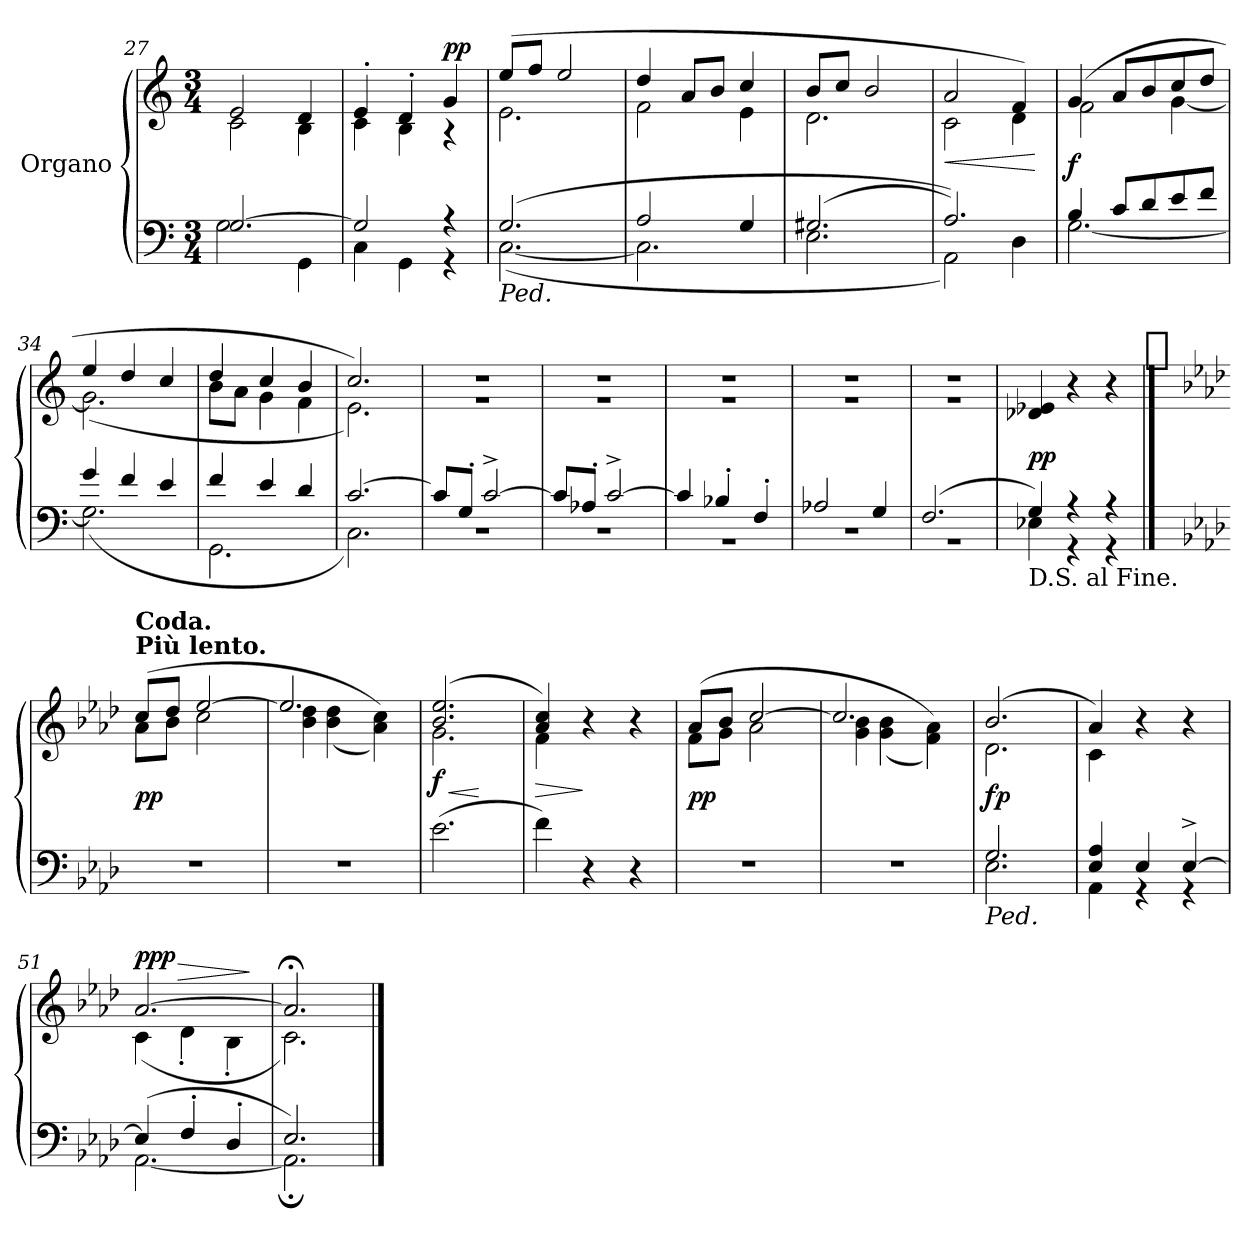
**kern	**kern	**dynam
*part1	*part1	*part1
*staff2	*staff1	*staff1/2
*I"Organo	*	*
*clefF4	*clefG2	*
*k[]	*k[]	*
*M3/4	*M3/4	*
=27	=27	=27
*^	*^	*
[2.G/	2G\	2e/	2c\	.
.	4GG\	4d/	4B\	.
=28	=28	=28	=28	=28
2G/]	4C\	4e'/	4c\	.
.	4GG\	4d'/	4B\	.
!	!	!	!	!LO:DY:a
4rA	4r	4g/	4r	pp
=29	=29	=29	=29	=29
!LO:TX:b:i:t=Ped.	!	!	!	!
(2.G/	([2.C\	(8ee/L	2.e\	.
.	.	8ff/J	.	.
.	.	2ee/	.	.
=30	=30	=30	=30	=30
2A/	2.C\]	4dd/	2f\	.
.	.	8a/L	.	.
.	.	8b/J	.	.
4G/	.	4cc/	4e\	.
=31	=31	=31	=31	=31
(2.G#X/	2.E\	8b/L	2.d\	.
.	.	8cc/J	.	.
.	.	2b/	.	.
=32	=32	=32	=32	=32
2.A/))	2AA\)	2a/	2c\	<
.	4D\	4f/)	4d\	.
*v	*v	*	*	*
*	*v	*v	*
.	.	[
=33	=33	=33
*^	*^	*
4B/	[2.G\	(4g/	2f\	f
8c/L	.	8a/L	.	.
8d/	.	8b/	.	.
8e/	.	8cc/	[4g\	.
8f/J	.	8dd/J	.	.
=34	=34	=34	=34	=34
4g/	(2.G\]	4ee/	(2.g\]	.
4f/	.	4dd/	.	.
4e/	.	4cc/	.	.
=35	=35	=35	=35	=35
4f/	2.GG\	4dd/	8b\L	.
.	.	.	8a\J	.
4e/	.	4cc/	4g\	.
4d/	.	4b/	4f\	.
=36	=36	=36	=36	=36
[2.c/	2.C\)	2.cc/)	2.e\)	.
=37	=37	=37	=37	=37
8c/L]	2.r	2.rdd	2.rg	.
8G'/J	.	.	.	.
[2c^/	.	.	.	.
=38	=38	=38	=38	=38
8c/L]	2.r	2.rdd	2.rg	.
8A-X'/J	.	.	.	.
[2c^/	.	.	.	.
=39	=39	=39	=39	=39
4c/]	2.r	2.rdd	2.rg	.
4B-X'/	.	.	.	.
4F'/	.	.	.	.
=40	=40	=40	=40	=40
2A-X/	2.r	2.rdd	2.rg	.
4G/	.	.	.	.
=41	=41	=41	=41	=41
(2.F/	2.r	2.rdd	2.rg	.
=42	=42	=42	=42	=42
!LO:TX:b:t=D.S. al Fine.	!	!	!	!
*	*	*v	*v	*
4G/)	4E-X\	4d-X/ 4e-X/	pp
4r	4r	4r	.
4r	4r	4r	.
!	!	!LO:TX:a:t=[segno]	!
!LO:TX:a:t=[segno]	!	!	!
*v	*v	*	*
==43	==43	==43
*k[b-e-a-d-]	*k[b-e-a-d-]	*
*^	*^	*
!	!	!LO:TX:a:B:t=Più lento.	!	!
!	!	!LO:TX:a:B:t=Coda.	!	!
*v	*v	*	*	*
2.r	(8cc/L	8a-\L	pp
.	8dd-/J	8b-\J	.
.	[2ee-/	2cc\	.
=44	=44	=44	=44
2.r	2.ee-/]	4b-\ 4dd-\	.
.	.	(4b-\ 4dd-\	.
.	.	4a-\ 4cc\))	.
=45	=45	=45	=45
(2.e-\	(2.b-/ 2.ee-/	2.g\	< f
*	*v	*v	*
.	.	[
=46	=46	=46
*	*^	*
4f\)	4a-/ 4cc/)	4f\	>
4r	4r	4ryy	]
4r	4r	4ryy	.
=47	=47	=47	=47
2.r	(8a-/L	8f\L	pp
.	8b-/J	8g\J	.
.	[2cc/	2a-\	.
=48	=48	=48	=48
2.r	2.cc/]	4g\ 4b-\	.
.	.	(4g\ 4b-\	.
.	.	4f\ 4a-\))	.
=49	=49	=49	=49
*^	*	*	*
!LO:TX:b:i:t=Ped.	!	!	!	!
2.G/	2.E-\	(2.b-/	2.d-\	fp
=50	=50	=50	=50	=50
4E-/ 4A-/	4AA-\	4a-/)	4c\	.
4E-/	4r	4r	4ryy	.
[4E-^/	4r	4r	4ryy	.
=51	=51	=51	=51	=51
!	!	!	!	!LO:HP:a
!	!	!	!	!LO:DY:n=1:a
(4E-/]	[2.AA-\	[2.a-/	(4c\	> ppp
4F'/	.	.	4d-'\	.
4D-'/	.	.	4B-'\	.
*v	*v	*	*	*
*	*v	*v	*
.	.	]
=52	=52	=52
*^	*^	*
2.E-/)	2.AA-;<\]	2.a-;</]	2.c\)	.
*v	*v	*	*	*
*	*v	*v	*
==	==	==
*-	*-	*-
